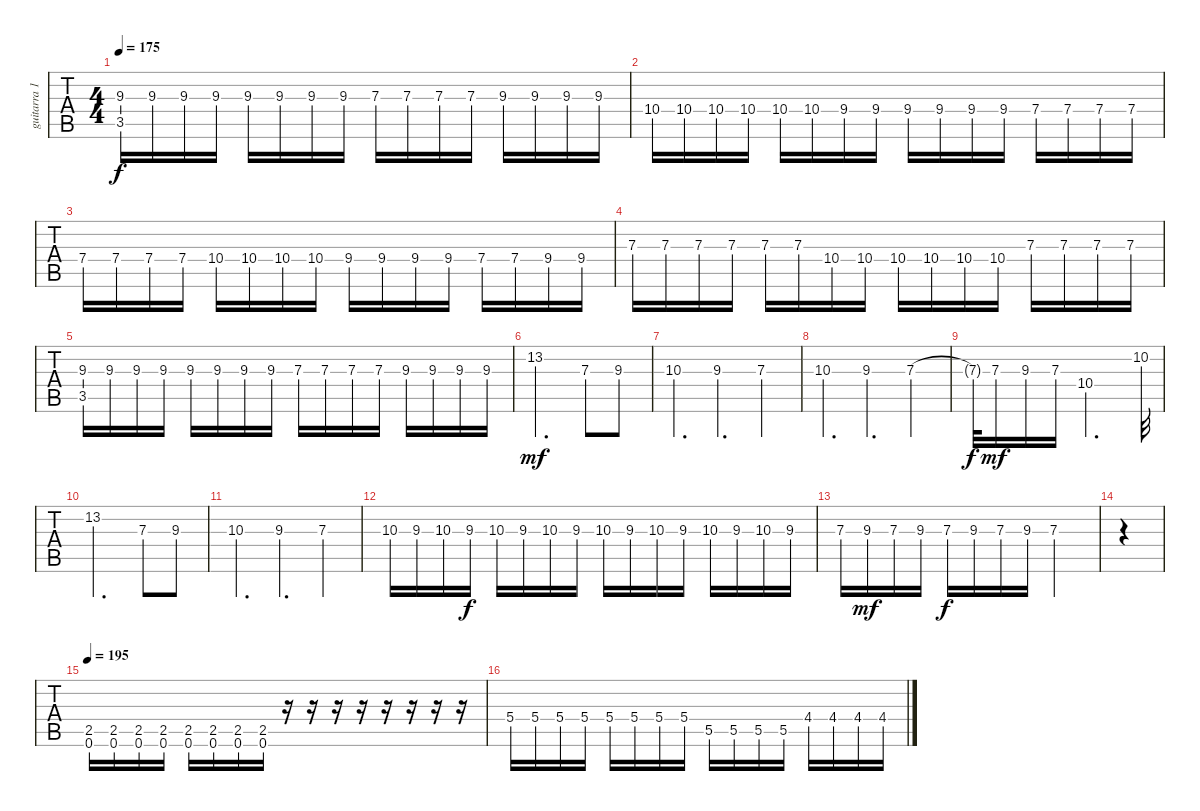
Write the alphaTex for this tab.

\track ("guitarra 1" "guitarra 1") {instrument distortionguitar}
\staff {tabs}
\tuning (C4 G3 Eb3 Bb2 F2 C2) {hide}
\ts (4 4)
\tempo 175
\clef g2
\ks c
(9.3 3.5).16{dy f} 9.3.16 9.3.16 9.3.16 9.3.16 9.3.16 9.3.16 9.3.16 7.3.16 7.3.16 7.3.16 7.3.16 9.3.16 9.3.16 9.3.16 9.3.16 |
10.4.16 10.4.16 10.4.16 10.4.16 10.4.16 10.4.16 9.4.16 9.4.16 9.4.16 9.4.16 9.4.16 9.4.16 7.4.16 7.4.16 7.4.16 7.4.16 |
7.4.16 7.4.16 7.4.16 7.4.16 10.4.16 10.4.16 10.4.16 10.4.16 9.4.16 9.4.16 9.4.16 9.4.16 7.4.16 7.4.16 9.4.16 9.4.16 |
7.3.16 7.3.16 7.3.16 7.3.16 7.3.16 7.3.16 10.4.16 10.4.16 10.4.16 10.4.16 10.4.16 10.4.16 7.3.16 7.3.16 7.3.16 7.3.16 |
(9.3 3.5).16 9.3.16 9.3.16 9.3.16 9.3.16 9.3.16 9.3.16 9.3.16 7.3.16 7.3.16 7.3.16 7.3.16 9.3.16 9.3.16 9.3.16 9.3.16 |
13.2.2{d dy mf} 7.3.8 9.3.8 |
10.3.4{d} 9.3.4{d} 7.3.4 |
10.3.4{d} 9.3.4{d} 7.3.4 |
7.3{t}.32{dy f} 7.3.16{dy mf} 9.3.16 7.3.16 10.4.2{d} 10.2.32 |
13.2.2{d} 7.3.8 9.3.8 |
10.3.4{d} 9.3.4{d} 7.3.4 |
10.3.16 9.3.16 10.3.16 9.3.16{dy f} 10.3.16 9.3.16 10.3.16 9.3.16 10.3.16 9.3.16 10.3.16 9.3.16 10.3.16 9.3.16 10.3.16 9.3.16 |
7.3.16 9.3.16{dy mf} 7.3.16 9.3.16 7.3.16{dy f} 9.3.16 7.3.16 9.3.16 7.3.2 |
|
\tempo 195
(2.5 0.6).16{balance 16} (2.5 0.6).16 (2.5 0.6).16 (2.5 0.6).16 (2.5 0.6).16 (2.5 0.6).16 (2.5 0.6).16 (2.5 0.6).16 r.16 r.16 r.16 r.16 r.16 r.16 r.16 r.16 |
5.4.16 5.4.16 5.4.16 5.4.16 5.4.16 5.4.16 5.4.16 5.4.16 5.5.16 5.5.16 5.5.16 5.5.16 4.4.16 4.4.16 4.4.16 4.4.16
